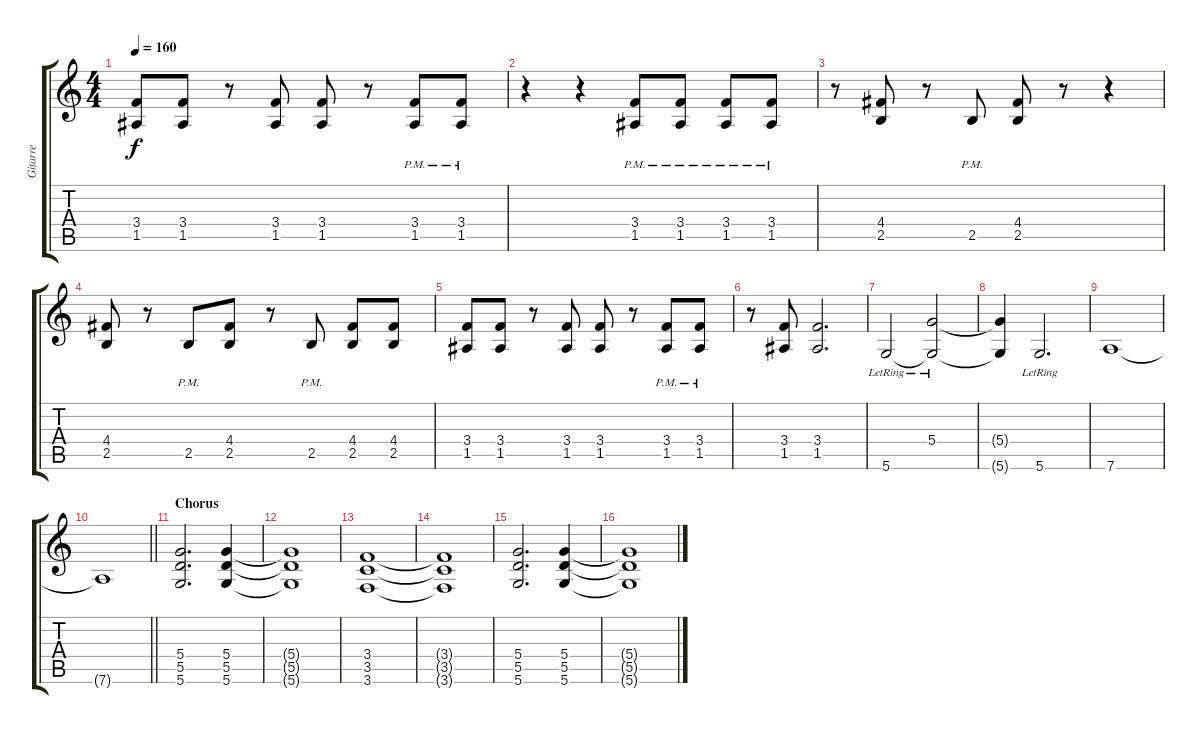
\track ("Gitarre" "Gitarre") {instrument distortionguitar}
\staff {score tabs}
\tuning (E4 B3 G3 D3 A2 D2) {hide}
\ts (4 4)
\tempo 160
\clef g2
\ks c
(3.4 1.5).8{dy f} (3.4 1.5).8 r.8 (3.4 1.5).8 (3.4 1.5).8 r.8 (3.4{pm} 1.5{pm}).8 (3.4{pm} 1.5{pm}).8 |
r.4 r.4 (3.4{pm} 1.5{pm}).8 (3.4{pm} 1.5{pm}).8 (3.4{pm} 1.5{pm}).8 (3.4{pm} 1.5{pm}).8 |
r.8 (4.4 2.5).8 r.8 2.5{pm}.8 (4.4 2.5).8 r.8 r.4 |
(4.4 2.5).8 r.8 2.5{pm}.8 (4.4 2.5).8 r.8 2.5{pm}.8 (4.4 2.5).8 (4.4 2.5).8 |
(3.4 1.5).8 (3.4 1.5).8 r.8 (3.4 1.5).8 (3.4 1.5).8 r.8 (3.4{pm} 1.5{pm}).8 (3.4{pm} 1.5{pm}).8 |
r.8 (3.4 1.5).8 (3.4 1.5).2{d} |
5.6{lr}.2 (5.4{lr} 5.6{t}).2 |
(5.4{t} 5.6{t}).4 5.6{lr}.2{d} |
7.6.1 |
\barLineRight lightlight
7.6{t}.1 |
\section ("" "Chorus")
(5.4 5.5 5.6).2{d} (5.4 5.5 5.6).4 |
(5.4{t} 5.5{t} 5.6{t}).1 |
(3.4 3.5 3.6).1 |
(3.4{t} 3.5{t} 3.6{t}).1 |
(5.4 5.5 5.6).2{d} (5.4 5.5 5.6).4 |
(5.4{t} 5.5{t} 5.6{t}).1
